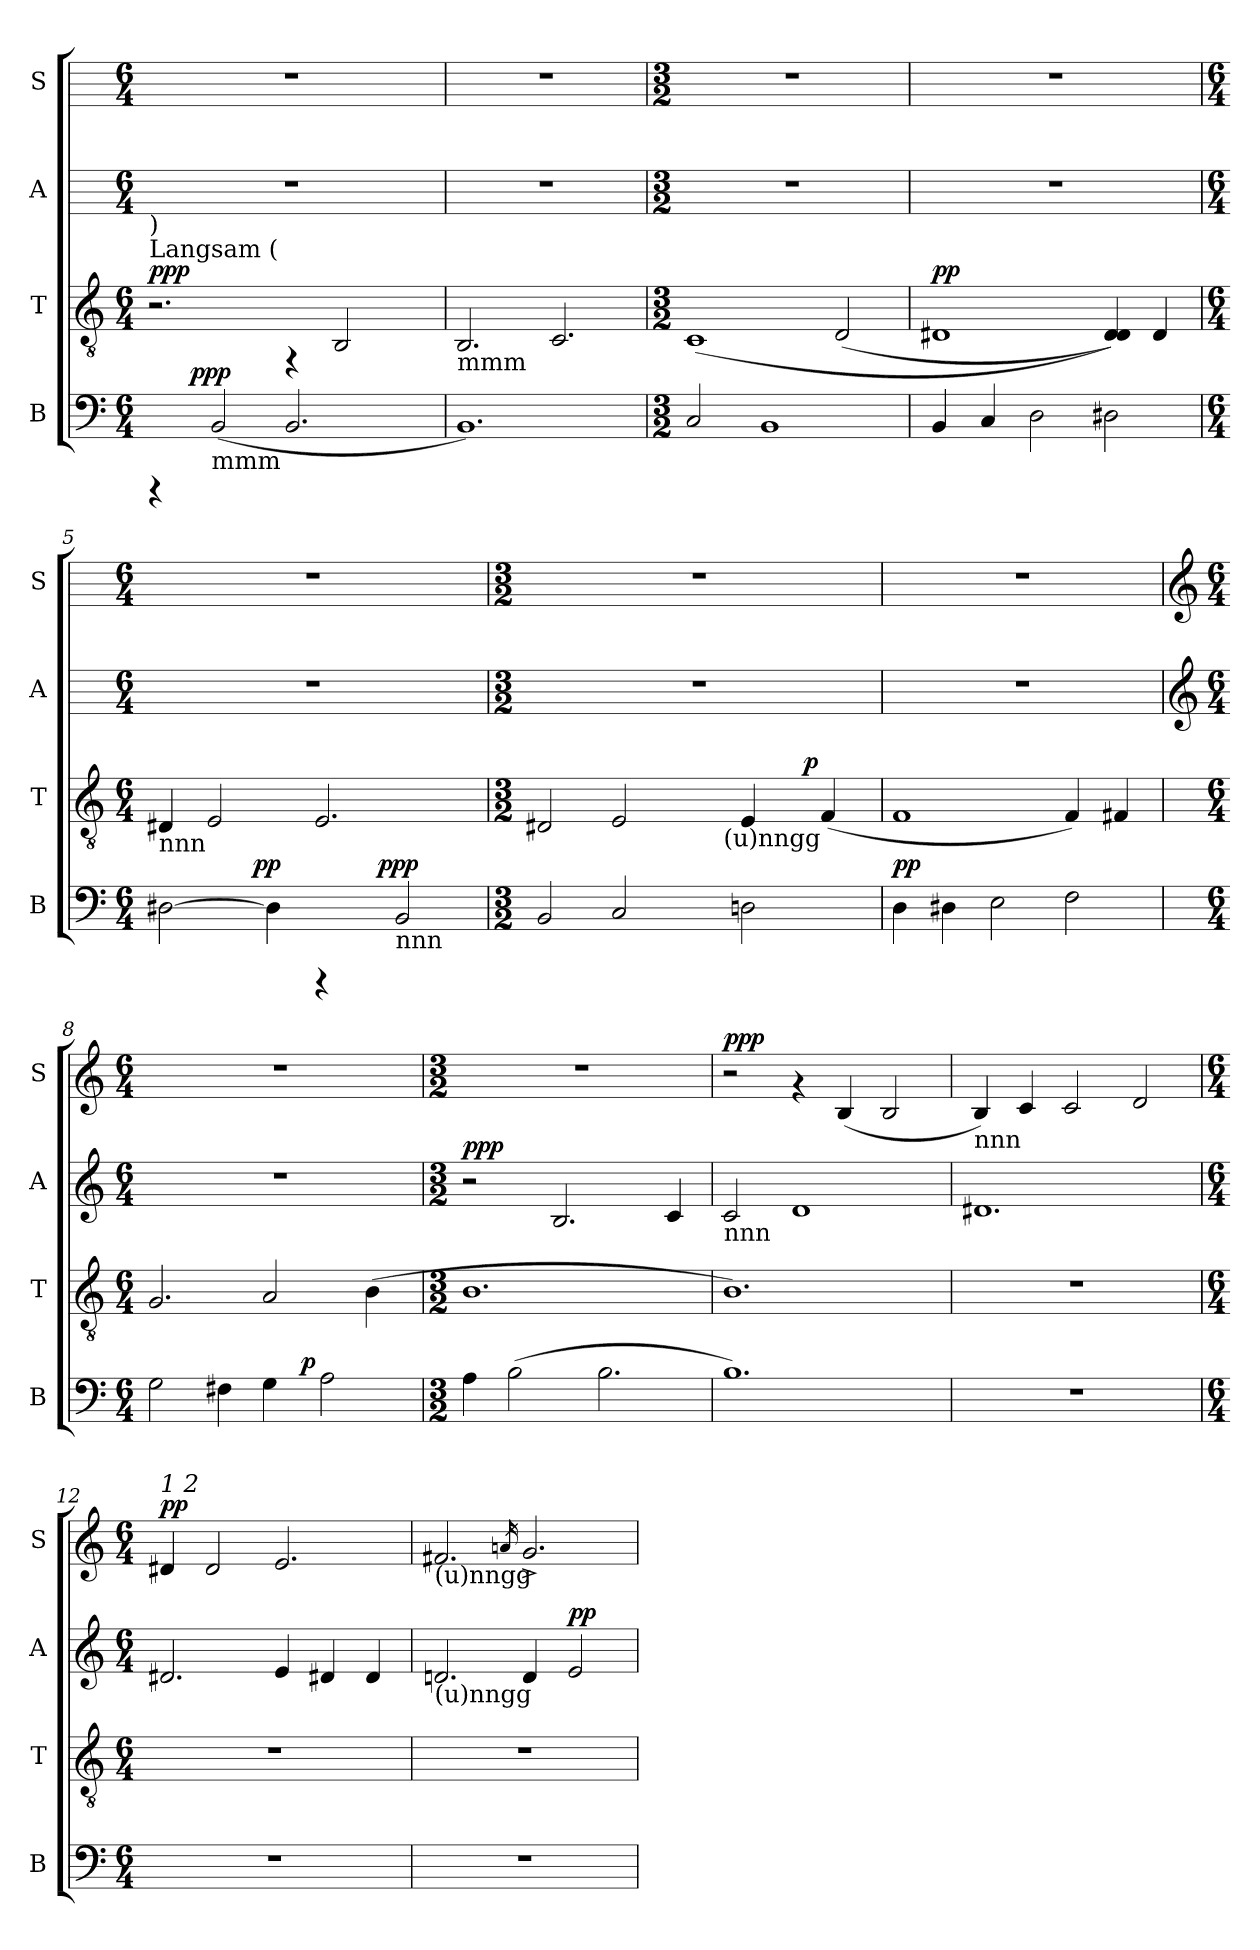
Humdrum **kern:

**kern	**dynam	**kern	**dynam	**kern	**dynam	**kern	**dynam
*part4	*part4	*part3	*part3	*part2	*part2	*part1	*part1
*staff4	*staff4	*staff3	*staff3	*staff2	*staff2	*staff1	*staff1
*I"B	*	*I"T	*	*I"A	*	*I"S	*
*I'B	*	*I'T	*	*I'A	*	*I'S	*
!!LO:PB:g=z
*stria5	*	*stria5	*	*stria5	*	*stria5	*
*clefF4	*	*clefGv2	*	*	*	*	*
*k[]	*	*k[]	*	*k[]	*	*k[]	*
*C:	*	*C:	*	*C:	*	*C:	*
*M6/4	*	*M6/4	*	*M6/4	*	*M6/4	*
*MM52	*	*MM52	*	*MM52	*	*MM52	*
=1	=1	=1	=1	=1	=1	=1	=1
!	!	!LO:TX:a:t=Langsam (	!	!	!	!	!
!	!	!LO:TX:a:t=)	!	!	!	!	!
!	!	!	!LO:DY:a	!	!	!	!
*^	*	*	*	*	*	*	*
4rCCC	8.ryy	.	2.r	ppp	1.r	.	1.r	.
!	!	!LO:DY:a	!	!	!	!	!	!
.	1ryy	ppp	.	.	.	.	.	.
!LO:TX:b:t=mmm	!	!	!	!	!	!	!	!
(<2BB/	.	.	.	.	.	.	.	.
2.BB/	.	.	4rFF	.	.	.	.	.
.	.	.	2BB/	.	.	.	.	.
.	4ryy	.	.	.	.	.	.	.
.	16ryy	.	.	.	.	.	.	.
=2	=2	=2	=2	=2	=2	=2	=2	=2
!	!	!	!LO:TX:b:t=mmm	!	!	!	!	!
*v	*v	*	*	*	*	*	*	*
1.BB)	.	2.BB/	.	1.r	.	1.r	.
.	.	2.C/	.	.	.	.	.
=3	=3	=3	=3	=3	=3	=3	=3
*M3/2	*	*M3/2	*	*M3/2	*	*M3/2	*
2C/	.	(<1C	.	1.r	.	1.r	.
1BB	.	.	.	.	.	.	.
.	.	(<2D/	.	.	.	.	.
=4	=4	=4	=4	=4	=4	=4	=4
!	!	!	!LO:DY:a	!	!	!	!
4BB/	.	1D#X	pp	1.r	.	1.r	.
4C/	.	.	.	.	.	.	.
2D\	.	.	.	.	.	.	.
2D#X\	.	4D#/ 4D#/))	.	.	.	.	.
.	.	4D#/	.	.	.	.	.
!!LO:LB:g=z
=5	=5	=5	=5	=5	=5	=5	=5
*M6/4	*	*M6/4	*	*M6/4	*	*M6/4	*
*^	*	*	*	*	*	*	*
*	*^	*	*	*	*	*	*	*
!	!	!	!	!LO:TX:b:t=nnn	!	!	!	!	!
[>2D#X\	4...ryy	2ryy	.	4D#X/	.	1.r	.	1.r	.
.	.	.	.	2E/	.	.	.	.	.
!	!	!	!LO:DY:a	!	!	!	!	!	!
.	1ryy	.	pp	.	.	.	.	.	.
4D#\]	.	4ryy	.	.	.	.	.	.	.
4rCCC	.	8ryy	.	2.E/	.	.	.	.	.
.	.	16ryy	.	.	.	.	.	.	.
.	.	64ryy	.	.	.	.	.	.	.
!	!	!	!LO:DY:a	!	!	!	!	!	!
.	.	2ryy	ppp	.	.	.	.	.	.
!LO:TX:b:t=nnn	!	!	!	!	!	!	!	!	!
2BB/	.	.	.	.	.	.	.	.	.
.	.	32.ryy	.	.	.	.	.	.	.
.	32ryy	.	.	.	.	.	.	.	.
*v	*v	*v	*	*	*	*	*	*	*
=6	=6	=6	=6	=6	=6	=6	=6
*M3/2	*	*M3/2	*	*M3/2	*	*M3/2	*
*	*	*^	*	*	*	*	*
*	*	*	*^	*	*	*	*	*
2BB/	.	2D#X/	1ryy	2ryy	.	1.r	.	1.r	.
2C/	.	2E/	.	4ryy	.	.	.	.	.
.	.	.	.	8ryy	.	.	.	.	.
.	.	.	.	16ryy	.	.	.	.	.
.	.	.	.	64ryy	.	.	.	.	.
!	!	!	!	!LO:TX:b:t=(u)nngg	!	!	!	!	!
.	.	.	.	2ryy	.	.	.	.	.
2Dn\	.	4E/	8ryy	.	.	.	.	.	.
.	.	.	16ryy	.	.	.	.	.	.
.	.	.	64ryy	.	.	.	.	.	.
!	!	!	!	!	!LO:DY:a	!	!	!	!
.	.	.	4ryy	.	p	.	.	.	.
.	.	(<4F/	.	.	.	.	.	.	.
.	.	.	32.ryy	32.ryy	.	.	.	.	.
=7	=7	=7	=7	=7	=7	=7	=7	=7	=7
!	!LO:DY:a	!	!	!	!	!	!	!	!
*	*	*v	*v	*v	*	*	*	*	*
4D\	pp	1F	.	1.r	.	1.r	.
4D#X\	.	.	.	.	.	.	.
2E\	.	.	.	.	.	.	.
2F\	.	4F/)	.	.	.	.	.
.	.	4F#X/	.	.	.	.	.
!!LO:LB:g=z
=8	=8	=8	=8	=8	=8	=8	=8
*	*	*	*	*clefG2	*	*clefG2	*
*M6/4	*	*M6/4	*	*M6/4	*	*M6/4	*
*^	*	*	*	*	*	*	*
2G\	2...ryy	.	2.G/	.	1.r	.	1.r	.
4F#X\	.	.	.	.	.	.	.	.
4G\	.	.	2A/	.	.	.	.	.
!	!	!LO:DY:a	!	!	!	!	!	!
.	2ryy	p	.	.	.	.	.	.
2A\	.	.	.	.	.	.	.	.
.	.	.	(>4B\	.	.	.	.	.
.	16ryy	.	.	.	.	.	.	.
*v	*v	*	*	*	*	*	*	*
=9	=9	=9	=9	=9	=9	=9	=9
*M3/2	*	*M3/2	*	*M3/2	*	*M3/2	*
*^	*	*	*	*	*	*	*
!	!	!	!	!	!	!LO:DY:a	!	!
*v	*v	*	*	*	*	*	*	*
4A\	.	1.B	.	2r	ppp	1.r	.
(>2B\	.	.	.	.	.	.	.
.	.	.	.	2.B/	.	.	.
2.B\	.	.	.	.	.	.	.
.	.	.	.	4c/	.	.	.
=10	=10	=10	=10	=10	=10	=10	=10
!	!	!	!	!LO:TX:b:t=nnn	!	!	!
!	!	!	!	!	!	!	!LO:DY:a
1.B)	.	1.B)	.	2c/	.	2r	ppp
.	.	.	.	1d	.	4rf	.
.	.	.	.	.	.	(<4B/	.
.	.	.	.	.	.	2B/	.
=11	=11	=11	=11	=11	=11	=11	=11
!	!	!	!	!	!	!LO:TX:b:t=nnn	!
1.r	.	1.r	.	1.d#X	.	4B/)	.
.	.	.	.	.	.	4c/	.
.	.	.	.	.	.	2c/	.
.	.	.	.	.	.	2d/	.
!!LO:LB:g=z
=12	=12	=12	=12	=12	=12	=12	=12
*M6/4	*	*M6/4	*	*M6/4	*	*M6/4	*
!	!	!	!	!	!	!LO:TX:a:i:t=1 2	!
!	!	!	!	!	!	!	!LO:DY:a
1.r	.	1.r	.	2.d#X/	.	4d#X/	pp
.	.	.	.	.	.	2d#/	.
.	.	.	.	4e/	.	2.e/	.
.	.	.	.	4d#X/	.	.	.
.	.	.	.	4d#/	.	.	.
=13	=13	=13	=13	=13	=13	=13	=13
!	!	!	!	!	!	!LO:TX:b:t=(u)nngg	!
!	!	!	!	!LO:TX:b:t=(u)nngg	!	!	!
1.r	.	1.r	.	2.dn/	.	2.f#X/	.
.	.	.	.	.	.	16qan/	.
.	.	.	.	4d/	.	2.g^>/	.
!	!	!	!	!	!LO:DY:a	!	!
.	.	.	.	2e/	pp	.	.
=	=	=	=	=	=	=	=
*-	*-	*-	*-	*-	*-	*-	*-
